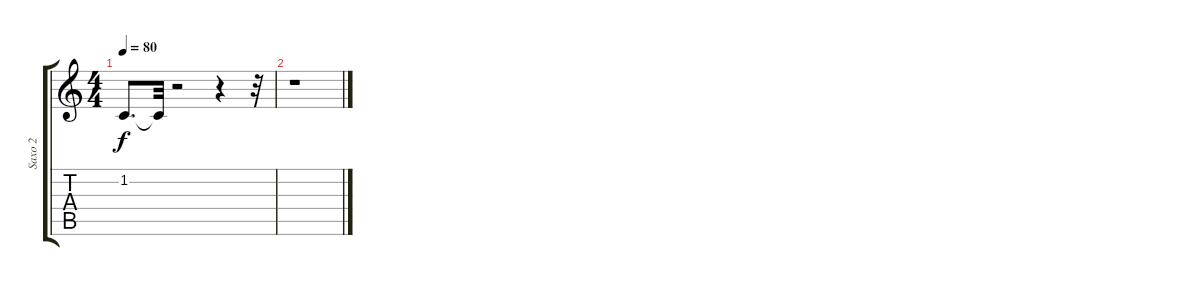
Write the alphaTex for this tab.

\track ("Saxo 2" "Saxo 2") {instrument altosax}
\staff {score tabs}
\tuning (E4 B3 G3 D3 A2 E2) {hide}
\ts (4 4)
\tempo 80
\clef g2
\ks c
1.2{t}.8{d dy f} 1.2{t}.32 r.2 r.4 r.32 |
r.1
